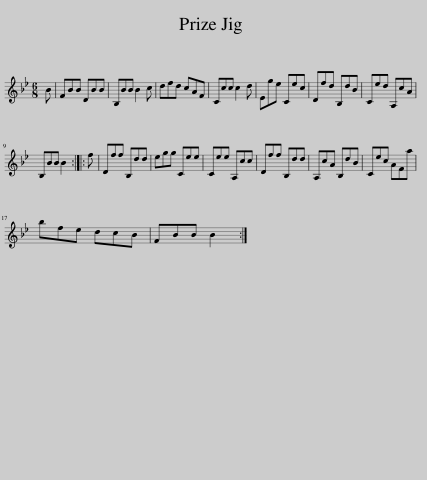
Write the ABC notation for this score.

X:1
L:1/8
M:6/8
I:linebreak $
K:Bb
V:1 treble
V:1
 B | FBB DBB | B,BB B2 c | dfd cAF | Ccc c2 d | %5
 Ege Cec | Dfd B,dB | Ced A,cA |$ B,BB B2 :: f | %10
 Dff B,dd | egg Cee | Cee A,cc | Dff B,dd | A,cA B,dB | %15
 Cec AFa |$ bfe dcB | FBB B2 :| %18
